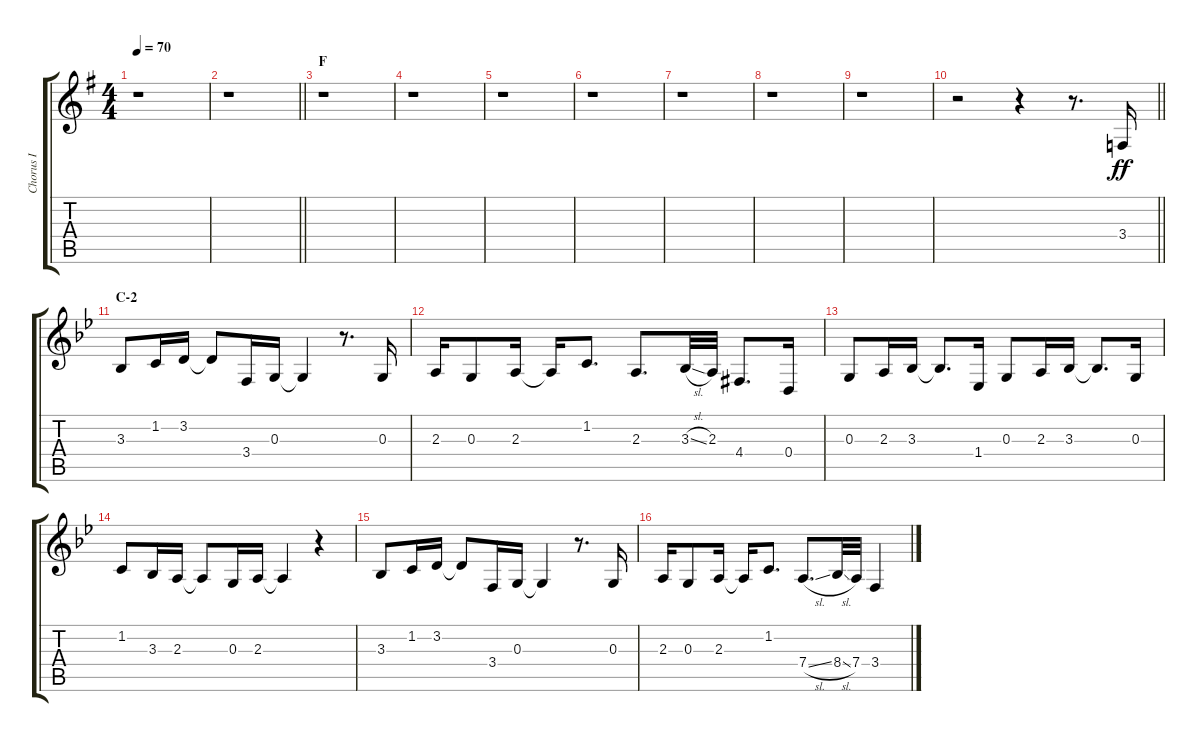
\track ("Chorus I" "Chorus I") {instrument voiceoohs}
\staff {score tabs}
\tuning (E4 B3 G3 D3 A2 E2) {hide}
\ts (4 4)
\tempo 70
\clef g2
\ks g
r.1{dy ff} |
\barLineRight lightlight
r.1 |
\section ("" "F")
r.1 |
r.1 |
r.1 |
r.1 |
r.1 |
r.1 |
r.1 |
\barLineRight lightlight
r.2 r.4 r.8{d} 3.4.16 |
\section ("" "C-2")
\ks bb
3.3.8 1.2.16 3.2.16 3.2{t}.8 3.4.16 0.3.16 0.3{t}.4 r.8{d} 0.3.16 |
2.3.16 0.3.8 2.3.16 2.3{t}.16 1.2.8{d} 2.3.8{d} 3.3{sl}.32 2.3.32 4.4{acc #}.8{d} 0.4.16 |
0.3.8 2.3.16 3.3.16 3.3{t}.8{d} 1.4.16 0.3.8 2.3.16 3.3.16 3.3{t}.8{d} 0.3.16 |
1.2.8 3.3.16 2.3.16 2.3{t}.8 0.3.16 2.3.16 2.3{t}.4 r.4 |
3.3.8 1.2.16 3.2.16 3.2{t}.8 3.4.16 0.3.16 0.3{t}.4 r.8{d} 0.3.16 |
2.3.16 0.3.8 2.3.16 2.3{t}.16 1.2.8{d} 7.4{sl}.8{d} 8.4{sl}.32 7.4.32 3.4.4
